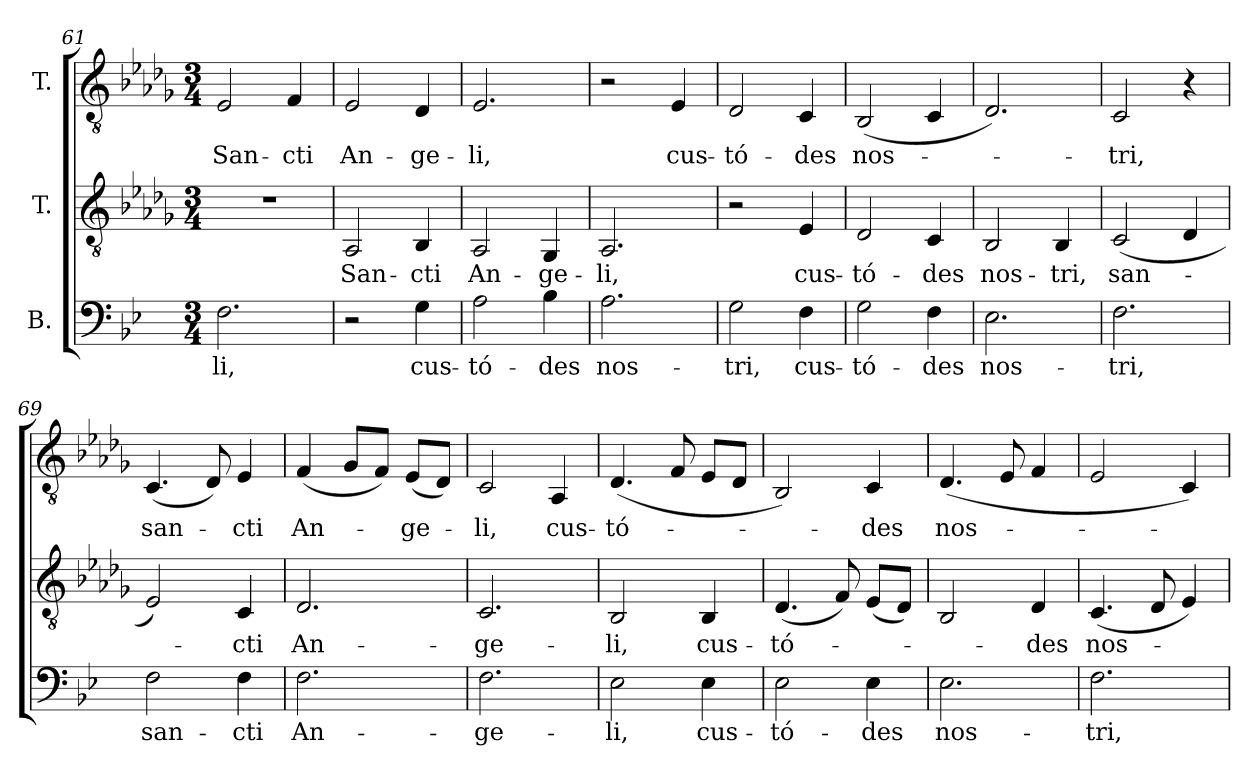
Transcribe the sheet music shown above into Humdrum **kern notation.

**kern	**text	**kern	**text	**kern	**text
*part3	*part3	*part2	*part2	*part1	*part1
*staff3	*staff3	*staff2	*staff2	*staff1	*staff1
*I"B.	*	*I"T.	*	*I"T.	*
*clefF4	*	*clefGv2	*	*clefGv2	*
*	*	*ITrd2c3	*	*ITrd2c3	*
*k[b-e-]	*	*k[b-e-]	*	*k[b-e-]	*
*B-:	*	*B-:	*	*B-:	*
*M3/4	*	*M3/4	*	*M3/4	*
=61	=61	=61	=61	=61	=61
!	!LO:LY:b:color=#000000	!LO:N:vis=1	!	!	!
!	!	!	!	!	!LO:LY:b:color=#000000
2.Fi\	-li,	2.r	.	2Ci/	San-
!	!	!	!	!	!LO:LY:b:color=#000000
.	.	.	.	4Di/	-cti
=62	=62	=62	=62	=62	=62
!	!	!	!LO:LY:b:color=#000000	!	!
!	!	!	!	!	!LO:LY:b:color=#000000
2r	.	2FFi/	San-	2Ci/	An-
!	!LO:LY:b:color=#000000	!	!	!	!
!	!	!	!LO:LY:b:color=#000000	!	!
!	!	!	!	!	!LO:LY:b:color=#000000
4Gi\	cus-	4GGi/	-cti	4BB-i/	-ge-
=63	=63	=63	=63	=63	=63
!	!LO:LY:b:color=#000000	!	!	!	!
!	!	!	!LO:LY:b:color=#000000	!	!
!	!	!	!	!	!LO:LY:b:color=#000000
2Ai\	-tó-	2FFi/	An-	2.Ci/	-li,
!	!LO:LY:b:color=#000000	!	!	!	!
!	!	!	!LO:LY:b:color=#000000	!	!
4B-i\	-des	4EE-i/	-ge-	.	.
=64	=64	=64	=64	=64	=64
!	!LO:LY:b:color=#000000	!	!	!	!
!	!	!	!LO:LY:b:color=#000000	!	!
2.Ai\	nos-	2.FFi/	-li,	2r	.
!	!	!	!	!	!LO:LY:b:color=#000000
.	.	.	.	4Ci/	cus-
=65	=65	=65	=65	=65	=65
!	!LO:LY:b:color=#000000	!	!	!	!
!	!	!	!	!	!LO:LY:b:color=#000000
2Gi\	-tri,	2r	.	2BB-i/	-tó-
!	!LO:LY:b:color=#000000	!	!	!	!
!	!	!	!LO:LY:b:color=#000000	!	!
!	!	!	!	!	!LO:LY:b:color=#000000
4Fi\	cus-	4Ci/	cus-	4AAi/	-des
=66	=66	=66	=66	=66	=66
!	!LO:LY:b:color=#000000	!	!	!	!
!	!	!	!LO:LY:b:color=#000000	!	!
!	!	!	!	!	!LO:LY:b:color=#000000
2Gi\	-tó-	2BB-i/	-tó-	(2GGi/	nos-
!	!LO:LY:b:color=#000000	!	!	!	!
!	!	!	!LO:LY:b:color=#000000	!	!
4Fi\	-des	4AAi/	-des	4AAi/	.
=67	=67	=67	=67	=67	=67
!	!LO:LY:b:color=#000000	!	!	!	!
!	!	!	!LO:LY:b:color=#000000	!	!
2.E-i\	nos-	2GGi/	nos-	2.BB-i/)	.
!	!	!	!LO:LY:b:color=#000000	!	!
.	.	4GGi/	-tri,	.	.
!!LO:LB:g=z
=68	=68	=68	=68	=68	=68
!	!LO:LY:b:color=#000000	!	!	!	!
!	!	!	!LO:LY:b:color=#000000	!	!
!	!	!	!	!	!LO:LY:b:color=#000000
2.Fi\	-tri,	(2AAi/	san-	2AAi/	-tri,
.	.	4BB-i/	.	4r	.
=69	=69	=69	=69	=69	=69
!	!LO:LY:b:color=#000000	!	!	!	!
!	!	!	!	!	!LO:LY:b:color=#000000
2Fi\	san-	2Ci/)	.	(4.AAi/	san-
.	.	.	.	8BB-i/)	.
!	!LO:LY:b:color=#000000	!	!	!	!
!	!	!	!LO:LY:b:color=#000000	!	!
!	!	!	!	!	!LO:LY:b:color=#000000
4Fi\	-cti	4AAi/	-cti	4Ci/	-cti
=70	=70	=70	=70	=70	=70
!	!LO:LY:b:color=#000000	!	!	!	!
!	!	!	!LO:LY:b:color=#000000	!	!
!	!	!	!	!	!LO:LY:b:color=#000000
2.Fi\	An-	2.BB-i/	An-	(4Di/	An-
.	.	.	.	8E-i/L	.
.	.	.	.	8Di/J)	.
!	!	!	!	!	!LO:LY:b:color=#000000
.	.	.	.	(8Ci/L	-ge-
.	.	.	.	8BB-i/J)	.
=71	=71	=71	=71	=71	=71
!	!LO:LY:b:color=#000000	!	!	!	!
!	!	!	!LO:LY:b:color=#000000	!	!
!	!	!	!	!	!LO:LY:b:color=#000000
2.Fi\	-ge-	2.AAi/	-ge-	2AAi/	-li,
!	!	!	!	!	!LO:LY:b:color=#000000
.	.	.	.	4FFi/	cus-
=72	=72	=72	=72	=72	=72
!	!LO:LY:b:color=#000000	!	!	!	!
!	!	!	!LO:LY:b:color=#000000	!	!
!	!	!	!	!	!LO:LY:b:color=#000000
2E-i\	-li,	2GGi/	-li,	(4.BB-i/	-tó-
.	.	.	.	8Di/	.
!	!LO:LY:b:color=#000000	!	!	!	!
!	!	!	!LO:LY:b:color=#000000	!	!
4E-i\	cus-	4GGi/	cus-	8Ci/L	.
.	.	.	.	8BB-i/J	.
=73	=73	=73	=73	=73	=73
!	!LO:LY:b:color=#000000	!	!	!	!
!	!	!	!LO:LY:b:color=#000000	!	!
2E-i\	-tó-	(4.BB-i/	-tó-	2GGi/)	.
.	.	8Di/)	.	.	.
!	!LO:LY:b:color=#000000	!	!	!	!
!	!	!	!	!	!LO:LY:b:color=#000000
4E-i\	-des	(8Ci/L	.	4AAi/	-des
.	.	8BB-i/J)	.	.	.
=74	=74	=74	=74	=74	=74
!	!LO:LY:b:color=#000000	!	!	!	!
!	!	!	!	!	!LO:LY:b:color=#000000
2.E-i\	nos-	2GGi/	.	(4.BB-i/	nos-
.	.	.	.	8Ci/	.
!	!	!	!LO:LY:b:color=#000000	!	!
.	.	4BB-i/	-des	4Di/	.
=75	=75	=75	=75	=75	=75
!	!LO:LY:b:color=#000000	!	!	!	!
!	!	!	!LO:LY:b:color=#000000	!	!
2.Fi\	-tri,	(4.AAi/	nos-	2Ci/	.
.	.	8BB-i/	.	.	.
.	.	4Ci/)	.	4AAi/)	.
=	=	=	=	=	=
*-	*-	*-	*-	*-	*-
